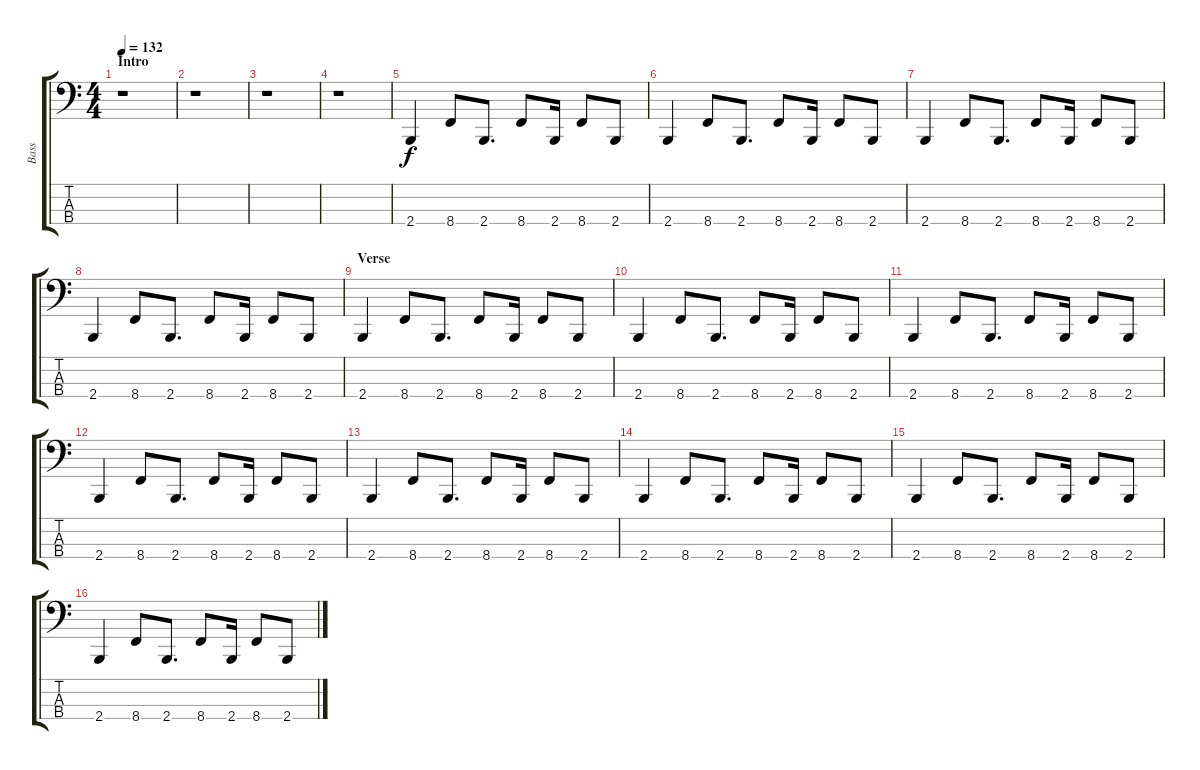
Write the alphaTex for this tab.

\track ("Bass" "Bass") {instrument electricbassfinger}
\staff {score tabs}
\tuning (D2 A1 E1 A0) {hide}
\ts (4 4)
\section ("" "Intro")
\tempo 132
\clef f4
\ks c
r.1{dy f instrument electricbassfinger} |
r.1 |
r.1 |
r.1 |
2.4.4 8.4.8 2.4.8{d} 8.4.8 2.4.16 8.4.8 2.4.8 |
2.4.4 8.4.8 2.4.8{d} 8.4.8 2.4.16 8.4.8 2.4.8 |
2.4.4 8.4.8 2.4.8{d} 8.4.8 2.4.16 8.4.8 2.4.8 |
2.4.4 8.4.8 2.4.8{d} 8.4.8 2.4.16 8.4.8 2.4.8 |
\section ("" "Verse")
2.4.4 8.4.8 2.4.8{d} 8.4.8 2.4.16 8.4.8 2.4.8 |
2.4.4 8.4.8 2.4.8{d} 8.4.8 2.4.16 8.4.8 2.4.8 |
2.4.4 8.4.8 2.4.8{d} 8.4.8 2.4.16 8.4.8 2.4.8 |
2.4.4 8.4.8 2.4.8{d} 8.4.8 2.4.16 8.4.8 2.4.8 |
2.4.4 8.4.8 2.4.8{d} 8.4.8 2.4.16 8.4.8 2.4.8 |
2.4.4 8.4.8 2.4.8{d} 8.4.8 2.4.16 8.4.8 2.4.8 |
2.4.4 8.4.8 2.4.8{d} 8.4.8 2.4.16 8.4.8 2.4.8 |
2.4.4 8.4.8 2.4.8{d} 8.4.8 2.4.16 8.4.8 2.4.8
